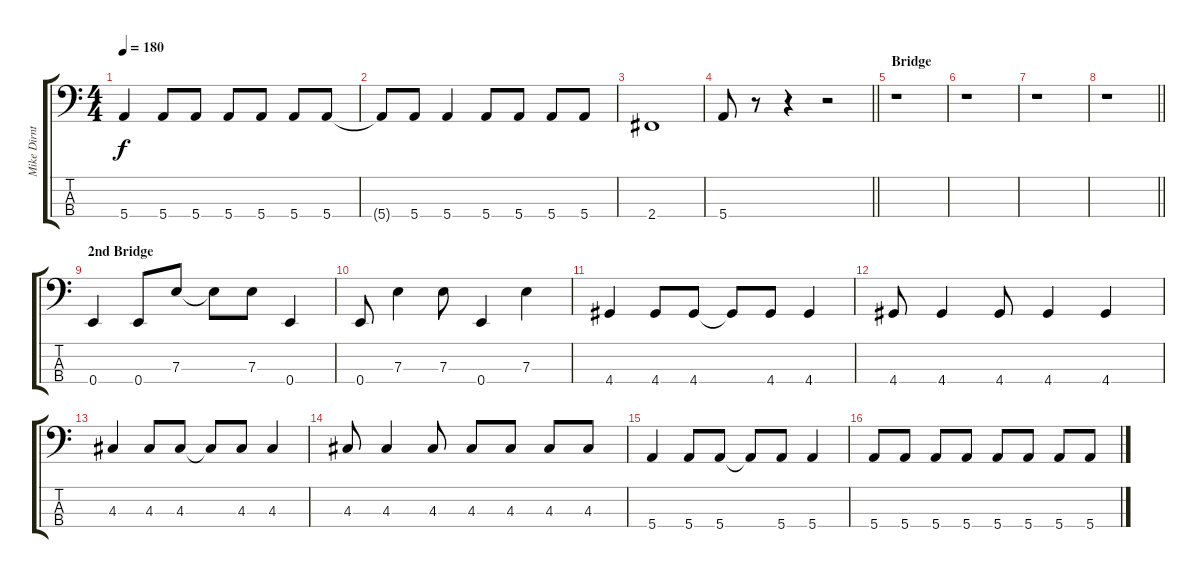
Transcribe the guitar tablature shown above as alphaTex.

\track ("Mike Dirnt (Bass)" "Mike Dirnt") {instrument electricbasspick}
\staff {score tabs}
\tuning (G2 D2 A1 E1) {hide}
\ts (4 4)
\tempo 180
\clef f4
\ks c
5.4.4{dy f} 5.4.8 5.4.8 5.4.8 5.4.8 5.4.8 5.4.8 |
5.4{t}.8 5.4.8 5.4.4 5.4.8 5.4.8 5.4.8 5.4.8 |
2.4.1 |
\barLineRight lightlight
5.4.8 r.8 r.4 r.2 |
\section ("" "Bridge")
r.1 |
r.1 |
r.1 |
\barLineRight lightlight
r.1 |
\section ("" "2nd Bridge")
0.4.4 0.4.8 7.3.8 7.3{t}.8 7.3.8 0.4.4 |
0.4.8 7.3.4 7.3.8 0.4.4 7.3.4 |
4.4.4 4.4.8 4.4.8 4.4{t}.8 4.4.8 4.4.4 |
4.4.8 4.4.4 4.4.8 4.4.4 4.4.4 |
4.3.4 4.3.8 4.3.8 4.3{t}.8 4.3.8 4.3.4 |
4.3.8 4.3.4 4.3.8 4.3.8 4.3.8 4.3.8 4.3.8 |
5.4.4 5.4.8 5.4.8 5.4{t}.8 5.4.8 5.4.4 |
5.4.8 5.4.8 5.4.8 5.4.8 5.4.8 5.4.8 5.4.8 5.4.8
